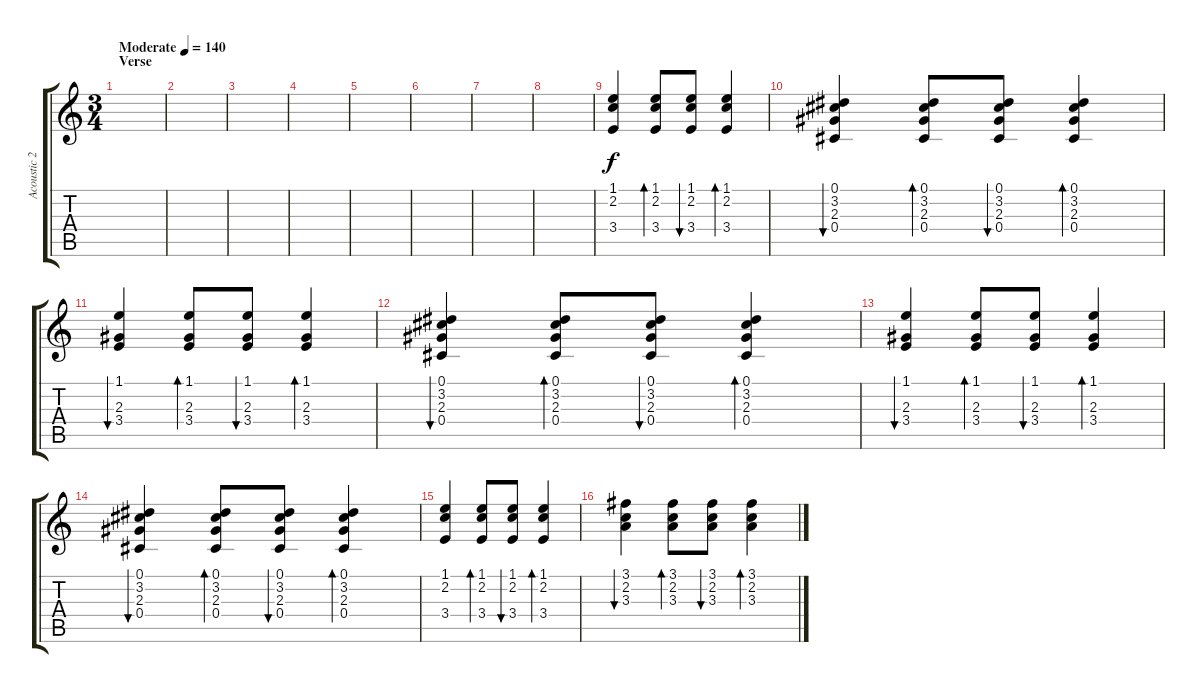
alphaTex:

\track ("Acoustic 2" "Acoustic 2") {instrument acousticguitarsteel}
\staff {score tabs}
\tuning (Eb4 Bb3 Gb3 Db3 Ab2 Db2) {hide}
\ts (3 4)
\section ("" "Verse")
\tempo (140 "Moderate")
\clef g2
\ks c
|
|
|
|
|
|
|
|
(1.1 2.2 3.4).4 (1.1 2.2 3.4).8{bd 60} (1.1 2.2 3.4).8{bu 60} (1.1 2.2 3.4).4{bd 60} |
(0.1 3.2 2.3 0.4).4{bu 60} (0.1 3.2 2.3 0.4).8{bd 60} (0.1 3.2 2.3 0.4).8{bu 60} (0.1 3.2 2.3 0.4).4{bd 60} |
(1.1 2.3 3.4).4{bu 60} (1.1 2.3 3.4).8{bd 60} (1.1 2.3 3.4).8{bu 60} (1.1 2.3 3.4).4{bd 60} |
(0.1 3.2 2.3 0.4).4{bu 60} (0.1 3.2 2.3 0.4).8{bd 60} (0.1 3.2 2.3 0.4).8{bu 60} (0.1 3.2 2.3 0.4).4{bd 60} |
(1.1 2.3 3.4).4{bu 60} (1.1 2.3 3.4).8{bd 60} (1.1 2.3 3.4).8{bu 60} (1.1 2.3 3.4).4{bd 60} |
(0.1 3.2 2.3 0.4).4{bu 60} (0.1 3.2 2.3 0.4).8{bd 60} (0.1 3.2 2.3 0.4).8{bu 60} (0.1 3.2 2.3 0.4).4{bd 60} |
(1.1 2.2 3.4).4 (1.1 2.2 3.4).8{bd 60} (1.1 2.2 3.4).8{bu 60} (1.1 2.2 3.4).4{bd 60} |
(3.1 2.2 3.3).4{bu 60} (3.1 2.2 3.3).8{bd 60} (3.1 2.2 3.3).8{bu 60} (3.1 2.2 3.3).4{bd 60}
